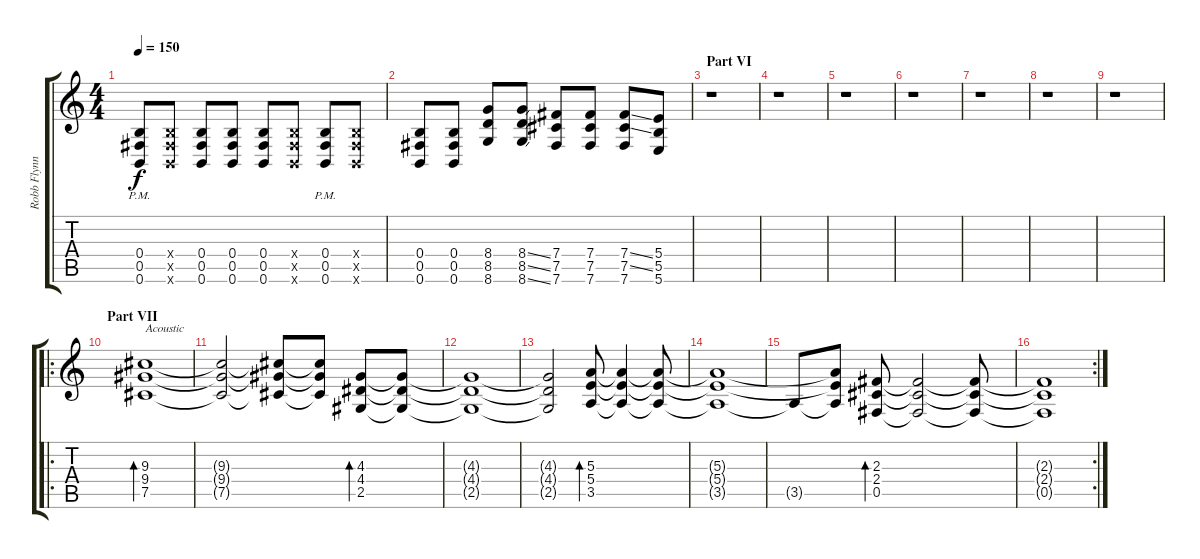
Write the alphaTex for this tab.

\track ("Robb Flynn" "Robb Flynn") {instrument distortionguitar}
\staff {score tabs}
\tuning (Db4 Ab3 E3 B2 Gb2 B1) {hide}
\ts (4 4)
\tempo 150
\clef g2
\ks c
(0.4{pm} 0.5{pm} 0.6{pm}).8{dy f} (0.4{x} 0.5{x} 0.6{x}).8 (0.4 0.5 0.6).8 (0.4 0.5 0.6).8 (0.4 0.5 0.6).8 (0.4{x} 0.5{x} 0.6{x}).8 (0.4{pm} 0.5{pm} 0.6{pm}).8 (0.4{x} 0.5{x} 0.6{x}).8 |
(0.4 0.5 0.6).8 (0.4 0.5 0.6).8 (8.4 8.5 8.6).8 (8.4{ss} 8.5{ss} 8.6{ss}).8 (7.4 7.5 7.6).8 (7.4 7.5 7.6).8 (7.4{ss} 7.5{ss} 7.6).8 (5.4 5.5 5.6).8 |
\section ("" "Part VI")
r.1 |
r.1 |
r.1 |
r.1 |
r.1 |
r.1 |
r.1 |
\ro
\section ("" "Part VII")
(9.3 9.4 7.5).1{bd 480 txt "Acoustic" volume 16 instrument acousticguitarnylon} |
(9.3{t} 9.4{t} 7.5{t}).2 (9.3{t} 9.4{t} 7.5{t}).8 (9.3{t} 9.4{t} 7.5{t}).8 (4.3 4.4 2.5).8{bd 480} (4.3{t} 4.4{t} 2.5{t}).8 |
(4.3{t} 4.4{t} 2.5{t}).1 |
(4.3{t} 4.4{t} 2.5{t}).2 (5.3 5.4 3.5).8{bd 480} (5.3{t} 5.4{t} 3.5{t}).4 (5.3{t} 5.4{t} 3.5{t}).8 |
(5.3{t} 5.4{t} 3.5{t}).1 |
3.5{t}.8 (5.3{t} 5.4{t} 3.5{t}).8 (2.3 2.4 0.5).8{bd 480} (2.3{t} 2.4{t} 0.5{t}).2 (2.3{t} 2.4{t} 0.5{t}).8 |
\rc 2
(2.3{t} 2.4{t} 0.5{t}).1
